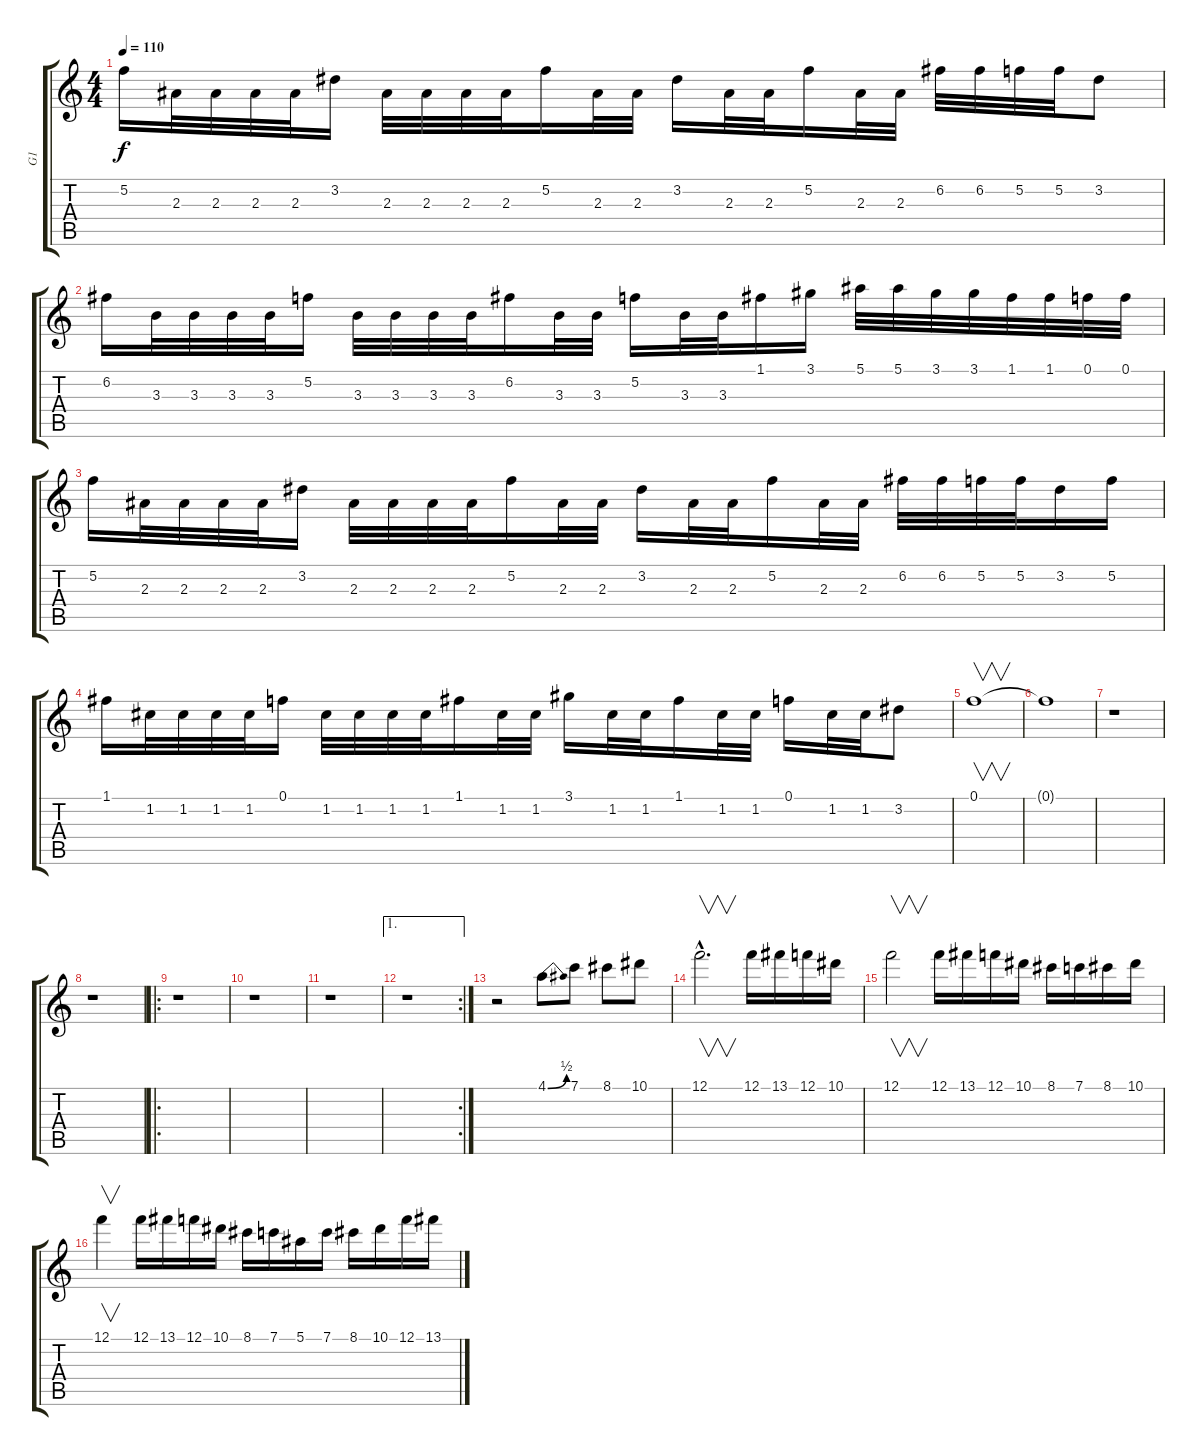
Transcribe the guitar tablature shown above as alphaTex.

\track ("G1" "G1") {instrument overdrivenguitar}
\staff {score tabs}
\tuning (F4 C4 Ab3 Eb3 Bb2 F2) {hide}
\ts (4 4)
\tempo 110
\clef g2
\ks c
5.2.16{dy f} 2.3.32 2.3.32 2.3.32 2.3.32 3.2.16 2.3.32 2.3.32 2.3.32 2.3.32 5.2.16 2.3.32 2.3.32 3.2.16 2.3.32 2.3.32 5.2.16 2.3.32 2.3.32 6.2.32 6.2.32 5.2.32 5.2.32 3.2.8 |
6.2.16 3.3.32 3.3.32 3.3.32 3.3.32 5.2.16 3.3.32 3.3.32 3.3.32 3.3.32 6.2.16 3.3.32 3.3.32 5.2.16 3.3.32 3.3.32 1.1.16 3.1.16 5.1.32 5.1.32 3.1.32 3.1.32 1.1.32 1.1.32 0.1.32 0.1.32 |
5.2.16 2.3.32 2.3.32 2.3.32 2.3.32 3.2.16 2.3.32 2.3.32 2.3.32 2.3.32 5.2.16 2.3.32 2.3.32 3.2.16 2.3.32 2.3.32 5.2.16 2.3.32 2.3.32 6.2.32 6.2.32 5.2.32 5.2.32 3.2.16 5.2.16 |
1.1.16 1.2.32 1.2.32 1.2.32 1.2.32 0.1.16 1.2.32 1.2.32 1.2.32 1.2.32 1.1.16 1.2.32 1.2.32 3.1.16 1.2.32 1.2.32 1.1.16 1.2.32 1.2.32 0.1.16 1.2.32 1.2.32 3.2.8 |
\section ("" "")
0.1.1{v volume 0} |
0.1{t}.1 |
r.1{volume 12} |
r.1 |
\ro
r.1 |
r.1 |
r.1 |
\ae 1
\rc 2
r.1 |
r.2 4.1{be (bend 0 0 60 2)}.8 7.1.8 8.1.8 10.1.8 |
12.1{hac}.2{v d} 12.1.16 13.1.16 12.1.16 10.1.16 |
12.1.2{v} 12.1.16 13.1.16 12.1.16 10.1.16 8.1.16 7.1.16 8.1.16 10.1.16 |
12.1.4{v} 12.1.16 13.1.16 12.1.16 10.1.16 8.1.16 7.1.16 5.1.16 7.1.16 8.1.16 10.1.16 12.1.16 13.1.16
